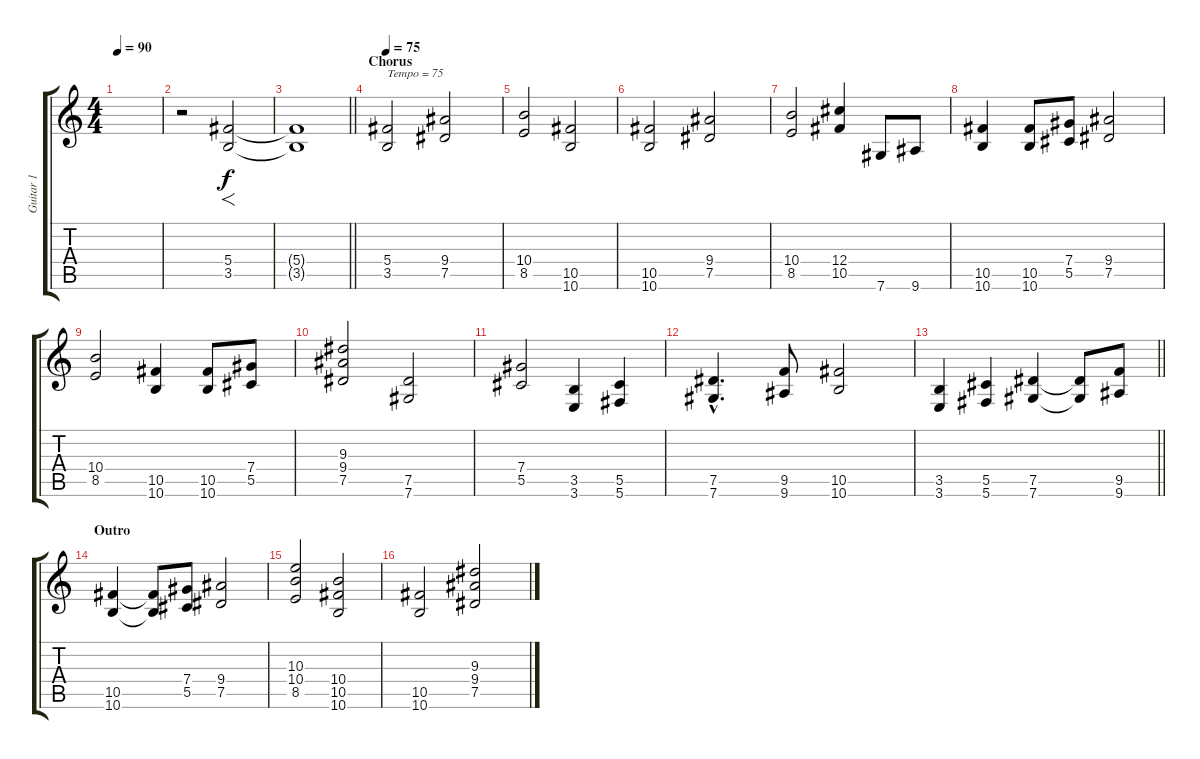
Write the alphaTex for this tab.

\track ("Guitar 1 " "Guitar 1 ") {instrument distortionguitar}
\staff {score tabs}
\tuning (Eb4 Bb3 Gb3 Db3 Ab2 Db2) {hide}
\ts (4 4)
\tempo 90
\clef g2
\ks c
|
r.2 (5.4 3.5).2{f} |
\barLineRight lightlight
(5.4{t} 3.5{t}).1 |
\section ("" "Chorus")
\tempo 75
(5.4 3.5).2{txt "Tempo = 75"} (9.4 7.5).2 |
(10.4 8.5).2 (10.5 10.6).2 |
(10.5 10.6).2 (9.4 7.5).2 |
(10.4 8.5).2 (12.4 10.5).4 7.6.8 9.6.8 |
(10.5 10.6).4 (10.5 10.6).8 (7.4 5.5).8 (9.4 7.5).2 |
(10.4 8.5).2 (10.5 10.6).4 (10.5 10.6).8 (7.4 5.5).8 |
(9.3 9.4 7.5).2 (7.5 7.6).2 |
(7.4 5.5).2 (3.5 3.6).4 (5.5 5.6).4 |
(7.5{hac} 7.6{hac}).4{d} (9.5 9.6).8 (10.5 10.6).2 |
\barLineRight lightlight
(3.5 3.6).4 (5.5 5.6).4 (7.5 7.6).4 (7.5{t} 7.6{t}).8 (9.5 9.6).8 |
\section ("" "Outro")
(10.5 10.6).4 (10.5{t} 10.6{t}).8 (7.4 5.5).8 (9.4 7.5).2 |
(10.3 10.4 8.5).2 (10.4 10.5 10.6).2 |
(10.5 10.6).2 (9.3 9.4 7.5).2
